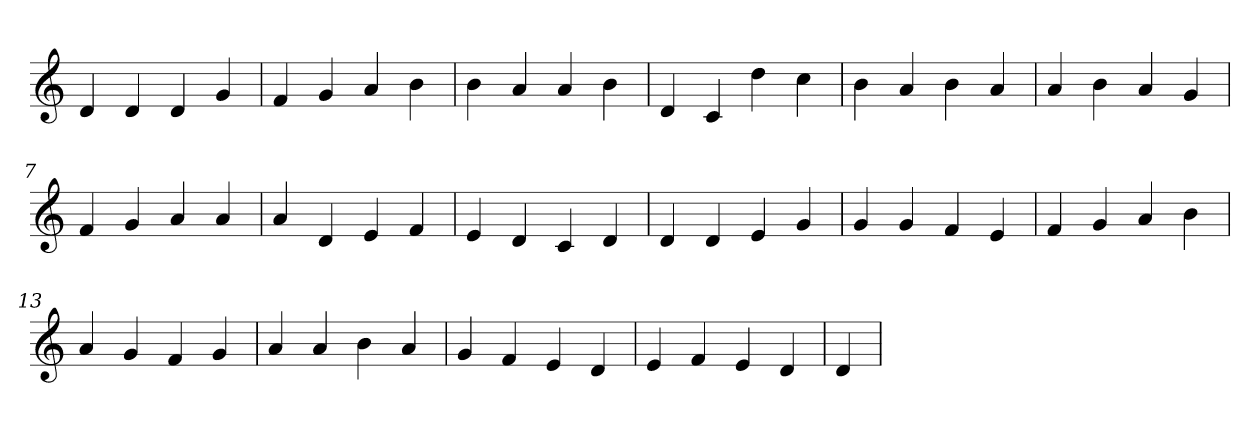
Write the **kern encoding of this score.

**kern
*part1
*staff1
*clefG2
=1
4d
4d
4d
4g
=2
4f
4g
4a
4b
=3
4b
4a
4a
4b
=4
4d
4c
4dd
4cc
=5
4b
4a
4b
4a
=6
4a
4b
4a
4g
=7
4f
4g
4a
4a
=8
4a
4d
4e
4f
=9
4e
4d
4c
4d
=10
4d
4d
4e
4g
=11
4g
4g
4f
4e
=12
4f
4g
4a
4b
=13
4a
4g
4f
4g
=14
4a
4a
4b
4a
=15
4g
4f
4e
4d
=16
4e
4f
4e
4d
=17
4d
=
*-
